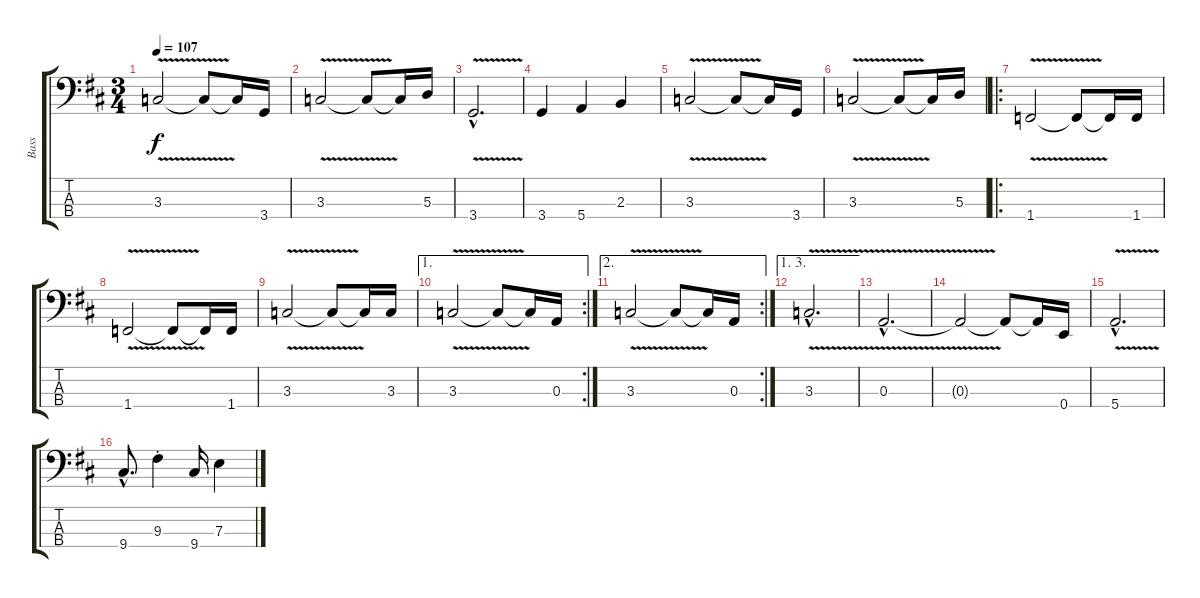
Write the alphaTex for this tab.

\track ("Bass" "Bass") {instrument fretlessbass}
\staff {score tabs}
\tuning (G2 D2 A1 E1) {hide}
\ts (3 4)
\tempo 107
\clef f4
\ks d
3.3{v}.2{dy f} 3.3{t}.8 3.3{t}.16 3.4.16 |
3.3{v}.2 3.3{t}.8 3.3{t}.16 5.3.16 |
3.4{v hac}.2{d} |
3.4.4 5.4.4 2.3.4 |
3.3{v}.2 3.3{t}.8 3.3{t}.16 3.4.16 |
3.3{v}.2 3.3{t}.8 3.3{t}.16 5.3.16 |
\ro
1.4{v}.2 1.4{t}.8 1.4{t}.16 1.4.16 |
1.4{v}.2 1.4{t}.8 1.4{t}.16 1.4.16 |
3.3{v}.2 3.3{t}.8 3.3{t}.16 3.3.16 |
\ae 1
\rc 2
3.3{v}.2 3.3{t}.8 3.3{t}.16 0.3.16 |
\ae 2
\rc 2
3.3{v}.2 3.3{t}.8 3.3{t}.16 0.3.16 |
\ae (1 3)
3.3{v hac}.2{d} |
0.3{v hac}.2{d} |
0.3{t}.2 0.3{t}.8 0.3{t}.16 0.4.16 |
5.4{v hac}.2{d} |
9.4{hac}.8{d} 9.3{st}.4 9.4.16 7.3.4
